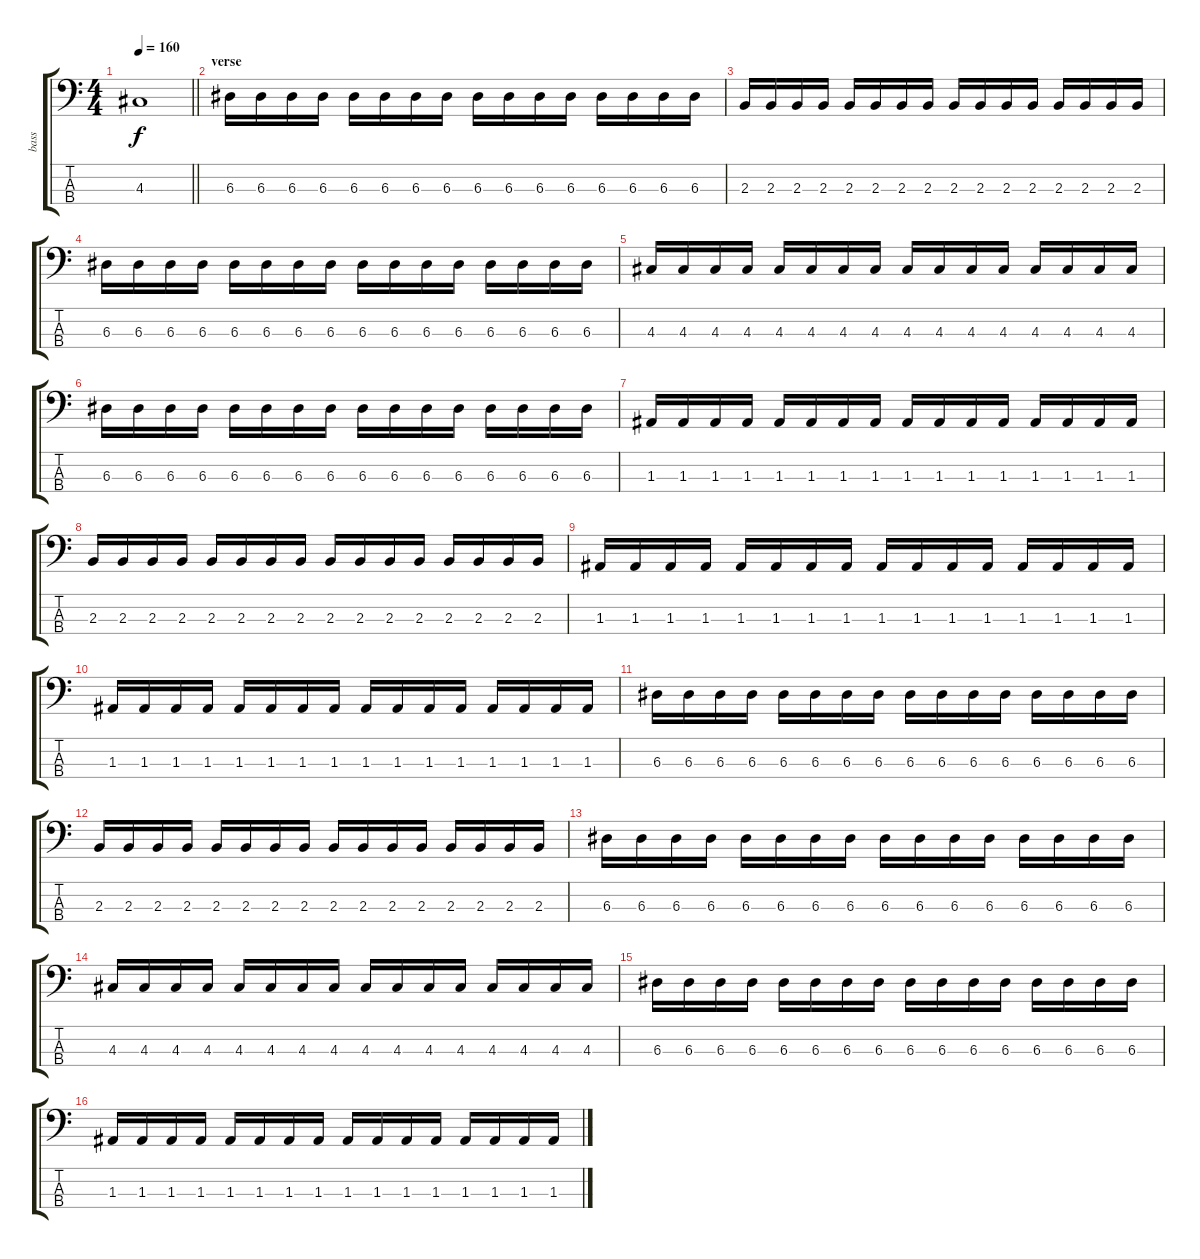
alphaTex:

\track ("bass" "bass") {instrument electricbassfinger}
\staff {score tabs}
\tuning (G2 D2 A1 E1) {hide}
\ts (4 4)
\tempo 160
\clef f4
\barLineRight lightlight
\ks c
4.3.1{dy f} |
\section ("" "verse")
6.3.16 6.3.16 6.3.16 6.3.16 6.3.16 6.3.16 6.3.16 6.3.16 6.3.16 6.3.16 6.3.16 6.3.16 6.3.16 6.3.16 6.3.16 6.3.16 |
2.3.16 2.3.16 2.3.16 2.3.16 2.3.16 2.3.16 2.3.16 2.3.16 2.3.16 2.3.16 2.3.16 2.3.16 2.3.16 2.3.16 2.3.16 2.3.16 |
6.3.16 6.3.16 6.3.16 6.3.16 6.3.16 6.3.16 6.3.16 6.3.16 6.3.16 6.3.16 6.3.16 6.3.16 6.3.16 6.3.16 6.3.16 6.3.16 |
4.3.16 4.3.16 4.3.16 4.3.16 4.3.16 4.3.16 4.3.16 4.3.16 4.3.16 4.3.16 4.3.16 4.3.16 4.3.16 4.3.16 4.3.16 4.3.16 |
6.3.16 6.3.16 6.3.16 6.3.16 6.3.16 6.3.16 6.3.16 6.3.16 6.3.16 6.3.16 6.3.16 6.3.16 6.3.16 6.3.16 6.3.16 6.3.16 |
1.3.16 1.3.16 1.3.16 1.3.16 1.3.16 1.3.16 1.3.16 1.3.16 1.3.16 1.3.16 1.3.16 1.3.16 1.3.16 1.3.16 1.3.16 1.3.16 |
2.3.16 2.3.16 2.3.16 2.3.16 2.3.16 2.3.16 2.3.16 2.3.16 2.3.16 2.3.16 2.3.16 2.3.16 2.3.16 2.3.16 2.3.16 2.3.16 |
1.3.16 1.3.16 1.3.16 1.3.16 1.3.16 1.3.16 1.3.16 1.3.16 1.3.16 1.3.16 1.3.16 1.3.16 1.3.16 1.3.16 1.3.16 1.3.16 |
1.3.16 1.3.16 1.3.16 1.3.16 1.3.16 1.3.16 1.3.16 1.3.16 1.3.16 1.3.16 1.3.16 1.3.16 1.3.16 1.3.16 1.3.16 1.3.16 |
6.3.16 6.3.16 6.3.16 6.3.16 6.3.16 6.3.16 6.3.16 6.3.16 6.3.16 6.3.16 6.3.16 6.3.16 6.3.16 6.3.16 6.3.16 6.3.16 |
2.3.16 2.3.16 2.3.16 2.3.16 2.3.16 2.3.16 2.3.16 2.3.16 2.3.16 2.3.16 2.3.16 2.3.16 2.3.16 2.3.16 2.3.16 2.3.16 |
6.3.16 6.3.16 6.3.16 6.3.16 6.3.16 6.3.16 6.3.16 6.3.16 6.3.16 6.3.16 6.3.16 6.3.16 6.3.16 6.3.16 6.3.16 6.3.16 |
4.3.16 4.3.16 4.3.16 4.3.16 4.3.16 4.3.16 4.3.16 4.3.16 4.3.16 4.3.16 4.3.16 4.3.16 4.3.16 4.3.16 4.3.16 4.3.16 |
6.3.16 6.3.16 6.3.16 6.3.16 6.3.16 6.3.16 6.3.16 6.3.16 6.3.16 6.3.16 6.3.16 6.3.16 6.3.16 6.3.16 6.3.16 6.3.16 |
1.3.16 1.3.16 1.3.16 1.3.16 1.3.16 1.3.16 1.3.16 1.3.16 1.3.16 1.3.16 1.3.16 1.3.16 1.3.16 1.3.16 1.3.16 1.3.16
